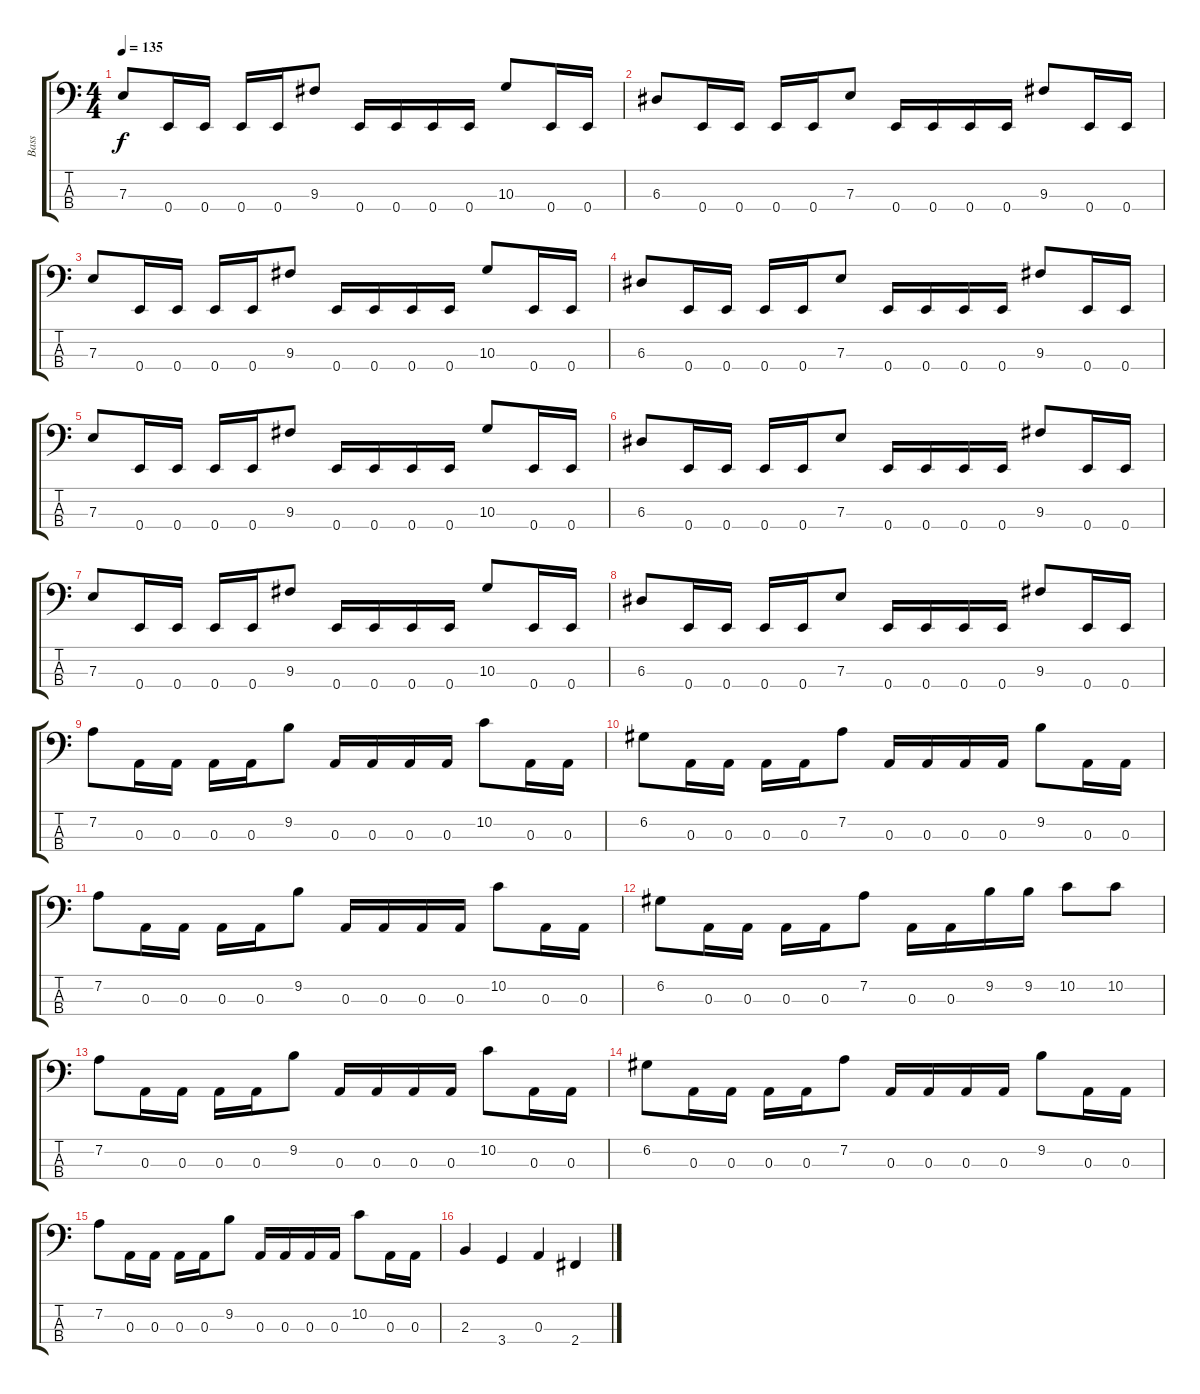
\track ("Bass" "Bass") {instrument electricbasspick}
\staff {score tabs}
\tuning (G2 D2 A1 E1) {hide}
\ts (4 4)
\tempo 135
\clef f4
\ks c
7.3.8{dy f} 0.4.16 0.4.16 0.4.16 0.4.16 9.3.8 0.4.16 0.4.16 0.4.16 0.4.16 10.3.8 0.4.16 0.4.16 |
6.3.8 0.4.16 0.4.16 0.4.16 0.4.16 7.3.8 0.4.16 0.4.16 0.4.16 0.4.16 9.3.8 0.4.16 0.4.16 |
7.3.8 0.4.16 0.4.16 0.4.16 0.4.16 9.3.8 0.4.16 0.4.16 0.4.16 0.4.16 10.3.8 0.4.16 0.4.16 |
6.3.8 0.4.16 0.4.16 0.4.16 0.4.16 7.3.8 0.4.16 0.4.16 0.4.16 0.4.16 9.3.8 0.4.16 0.4.16 |
7.3.8 0.4.16 0.4.16 0.4.16 0.4.16 9.3.8 0.4.16 0.4.16 0.4.16 0.4.16 10.3.8 0.4.16 0.4.16 |
6.3.8 0.4.16 0.4.16 0.4.16 0.4.16 7.3.8 0.4.16 0.4.16 0.4.16 0.4.16 9.3.8 0.4.16 0.4.16 |
7.3.8 0.4.16 0.4.16 0.4.16 0.4.16 9.3.8 0.4.16 0.4.16 0.4.16 0.4.16 10.3.8 0.4.16 0.4.16 |
6.3.8 0.4.16 0.4.16 0.4.16 0.4.16 7.3.8 0.4.16 0.4.16 0.4.16 0.4.16 9.3.8 0.4.16 0.4.16 |
7.2.8 0.3.16 0.3.16 0.3.16 0.3.16 9.2.8 0.3.16 0.3.16 0.3.16 0.3.16 10.2.8 0.3.16 0.3.16 |
6.2.8 0.3.16 0.3.16 0.3.16 0.3.16 7.2.8 0.3.16 0.3.16 0.3.16 0.3.16 9.2.8 0.3.16 0.3.16 |
7.2.8 0.3.16 0.3.16 0.3.16 0.3.16 9.2.8 0.3.16 0.3.16 0.3.16 0.3.16 10.2.8 0.3.16 0.3.16 |
6.2.8 0.3.16 0.3.16 0.3.16 0.3.16 7.2.8 0.3.16 0.3.16 9.2.16 9.2.16 10.2.8 10.2.8 |
7.2.8 0.3.16 0.3.16 0.3.16 0.3.16 9.2.8 0.3.16 0.3.16 0.3.16 0.3.16 10.2.8 0.3.16 0.3.16 |
6.2.8 0.3.16 0.3.16 0.3.16 0.3.16 7.2.8 0.3.16 0.3.16 0.3.16 0.3.16 9.2.8 0.3.16 0.3.16 |
7.2.8 0.3.16 0.3.16 0.3.16 0.3.16 9.2.8 0.3.16 0.3.16 0.3.16 0.3.16 10.2.8 0.3.16 0.3.16 |
2.3.4 3.4.4 0.3.4 2.4.4
